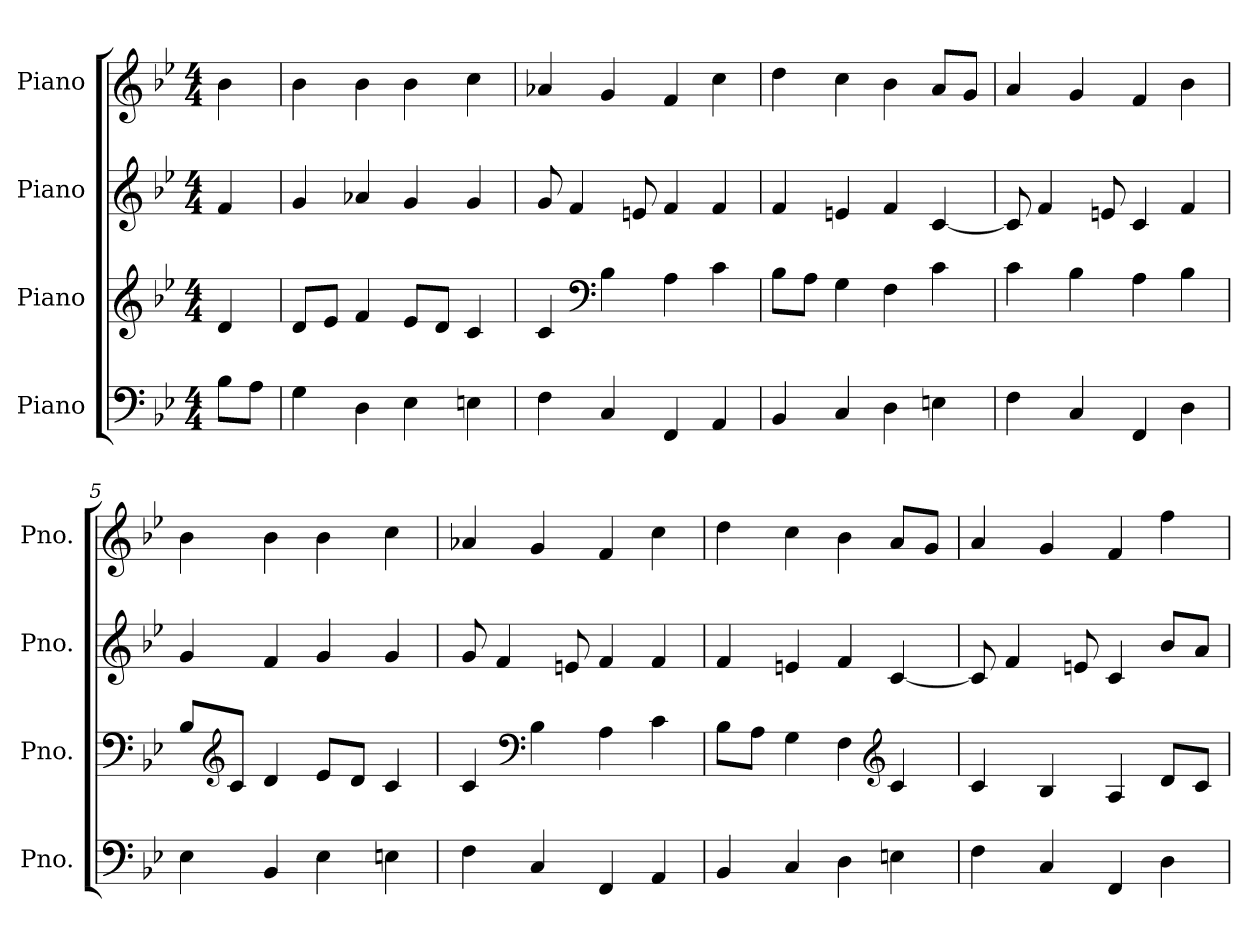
**kern	**kern	**kern	**kern
*part4	*part3	*part2	*part1
*staff4	*staff3	*staff2	*staff1
*I"Piano	*I"Piano	*I"Piano	*I"Piano
*I'Pno.	*I'Pno.	*I'Pno.	*I'Pno.
*clefF4	*clefG2	*clefG2	*clefG2
*k[b-e-]	*k[b-e-]	*k[b-e-]	*k[b-e-]
*M4/4	*M4/4	*M4/4	*M4/4
*MM120	*MM120	*MM120	*MM120
=	=	=	=
8B-\L	4d/	4f/	4b-\
8A\J	.	.	.
=1	=1	=1	=1
4G\	8d/L	4g/	4b-\
.	8e-/J	.	.
4D\	4f/	4a-X/	4b-\
4E-\	8e-/L	4g/	4b-\
.	8d/J	.	.
4En\	4c/	4g/	4cc\
=2	=2	=2	=2
4F\	4c/	8g/	4a-X/
.	.	4f/	.
*	*clefF4	*	*
4C/	4B-\	.	4g/
.	.	8en/	.
4FF/	4A\	4f/	4f/
4AA/	4c\	4f/	4cc\
=3	=3	=3	=3
4BB-/	8B-\L	4f/	4dd\
.	8A\J	.	.
4C/	4G\	4en/	4cc\
4D\	4F\	4f/	4b-\
4En\	4c\	[4c/	8a/L
.	.	.	8g/J
=4	=4	=4	=4
4F\	4c\	8c/]	4a/
.	.	4f/	.
4C/	4B-\	.	4g/
.	.	8en/	.
4FF/	4A\	4c/	4f/
4D\	4B-\	4f/	4b-\
=5	=5	=5	=5
4E-\	8B-/L	4g/	4b-\
*	*clefG2	*	*
.	8c/J	.	.
4BB-/	4d/	4f/	4b-\
4E-\	8e-/L	4g/	4b-\
.	8d/J	.	.
4En\	4c/	4g/	4cc\
!!LO:LB:g=z
=6	=6	=6	=6
4F\	4c/	8g/	4a-X/
.	.	4f/	.
*	*clefF4	*	*
4C/	4B-\	.	4g/
.	.	8en/	.
4FF/	4A\	4f/	4f/
4AA/	4c\	4f/	4cc\
=7	=7	=7	=7
4BB-/	8B-\L	4f/	4dd\
.	8A\J	.	.
4C/	4G\	4en/	4cc\
4D\	4F\	4f/	4b-\
*	*clefG2	*	*
4En\	4c/	[4c/	8a/L
.	.	.	8g/J
=8	=8	=8	=8
4F\	4c/	8c/]	4a/
.	.	4f/	.
4C/	4B-/	.	4g/
.	.	8en/	.
4FF/	4A/	4c/	4f/
4D\	8d/L	8b-/L	4ff\
.	8c/J	8a/J	.
=	=	=	=
*-	*-	*-	*-
